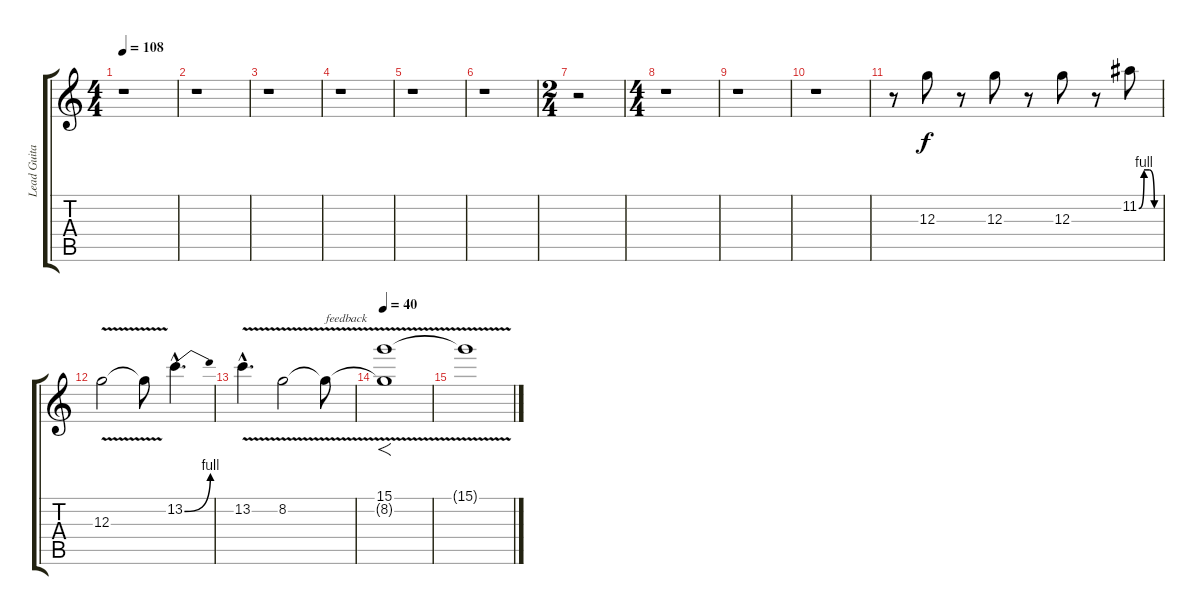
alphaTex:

\track ("Lead Guitar" "Lead Guita") {instrument distortionguitar}
\staff {score tabs}
\tuning (E4 B3 G3 D3 A2 E2) {hide}
\ts (4 4)
\tempo 108
\clef g2
\ks c
r.1{dy f} |
r.1 |
r.1 |
r.1 |
r.1 |
r.1 |
\ts (2 4)
r.2 |
\ts (4 4)
r.1 |
r.1 |
r.1 |
r.8 12.3.8 r.8 12.3.8 r.8 12.3.8 r.8 11.2{be (custom 0 0 15 4 30 4 45 0 60 0)}.8 |
12.3{v}.2 12.3{t}.8 13.2{be (bend 0 0 60 4) hac}.4{d} |
13.2{v hac}.4{d} 8.2{v}.2 8.2{t}.8{txt "feedback"} |
\tempo 40
(15.1{v} 8.2{t}).1{f} |
15.1{t}.1
